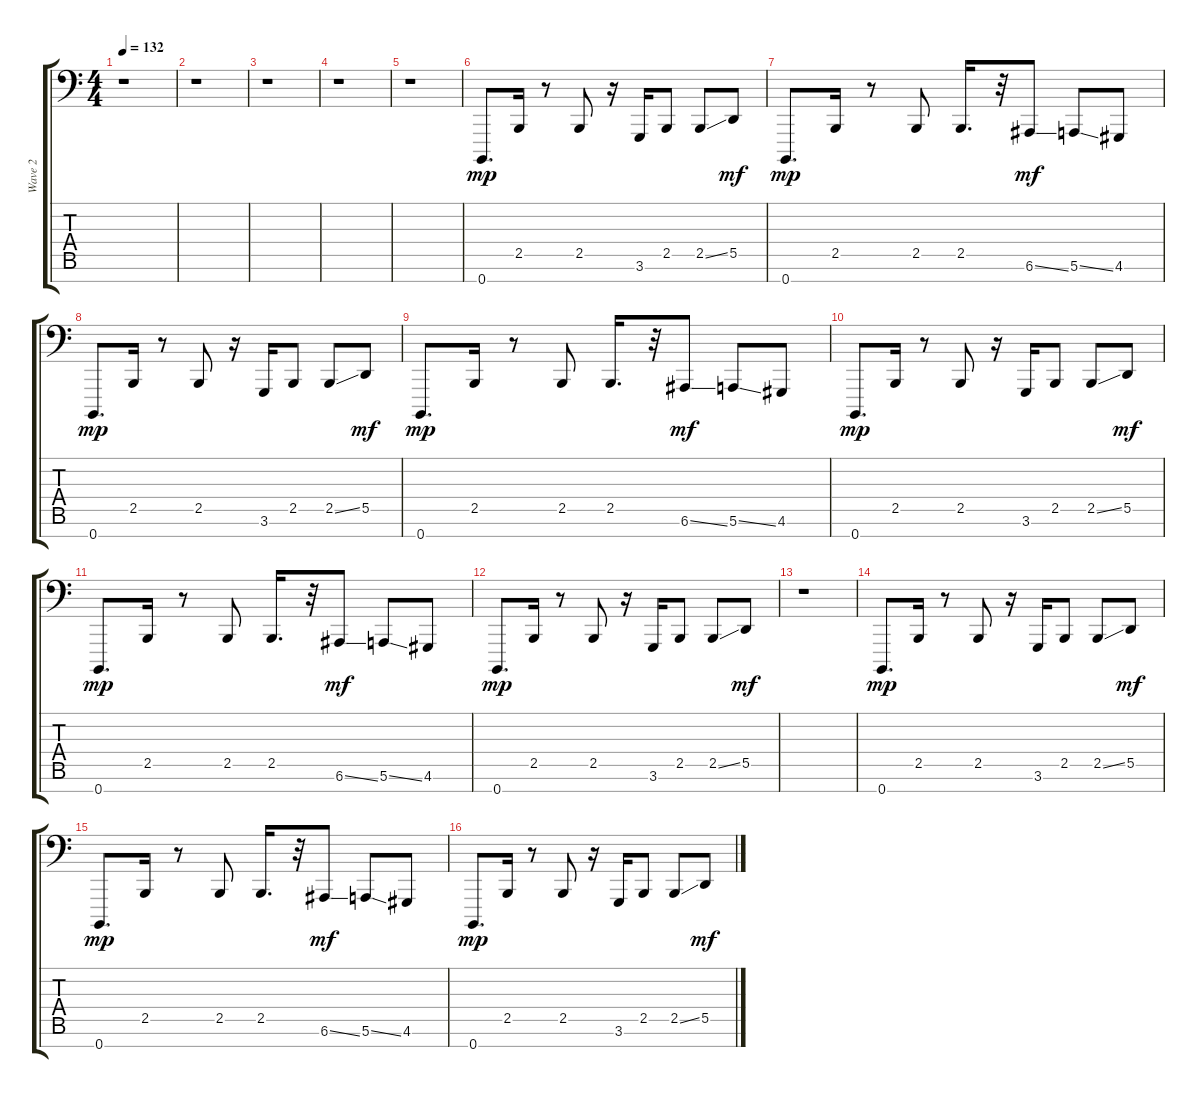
\track ("Wave 2" "Wave 2") {instrument lead1square}
\staff {score tabs}
\tuning (F3 C3 G2 D2 A1 E1 B0) {hide}
\ts (4 4)
\tempo 132
\clef f4
\ks c
r.1{dy mp instrument lead1square} |
r.1 |
r.1 |
r.1 |
r.1 |
0.7.8{d} 2.5.16 r.8 2.5.8 r.16 3.6.16 2.5.8 2.5{ss}.8 5.5.8{dy mf} |
0.7.8{d dy mp} 2.5.16 r.8 2.5.8 2.5.16{d} r.32 6.6{ss}.8{dy mf} 5.6{ss}.8 4.6.8 |
0.7.8{d dy mp} 2.5.16 r.8 2.5.8 r.16 3.6.16 2.5.8 2.5{ss}.8 5.5.8{dy mf} |
0.7.8{d dy mp} 2.5.16 r.8 2.5.8 2.5.16{d} r.32 6.6{ss}.8{dy mf} 5.6{ss}.8 4.6.8 |
0.7.8{d dy mp} 2.5.16 r.8 2.5.8 r.16 3.6.16 2.5.8 2.5{ss}.8 5.5.8{dy mf} |
0.7.8{d dy mp} 2.5.16 r.8 2.5.8 2.5.16{d} r.32 6.6{ss}.8{dy mf} 5.6{ss}.8 4.6.8 |
0.7.8{d dy mp} 2.5.16 r.8 2.5.8 r.16 3.6.16 2.5.8 2.5{ss}.8 5.5.8{dy mf} |
r.1 |
0.7.8{d dy mp} 2.5.16 r.8 2.5.8 r.16 3.6.16 2.5.8 2.5{ss}.8 5.5.8{dy mf} |
0.7.8{d dy mp} 2.5.16 r.8 2.5.8 2.5.16{d} r.32 6.6{ss}.8{dy mf} 5.6{ss}.8 4.6.8 |
0.7.8{d dy mp} 2.5.16 r.8 2.5.8 r.16 3.6.16 2.5.8 2.5{ss}.8 5.5.8{dy mf}
